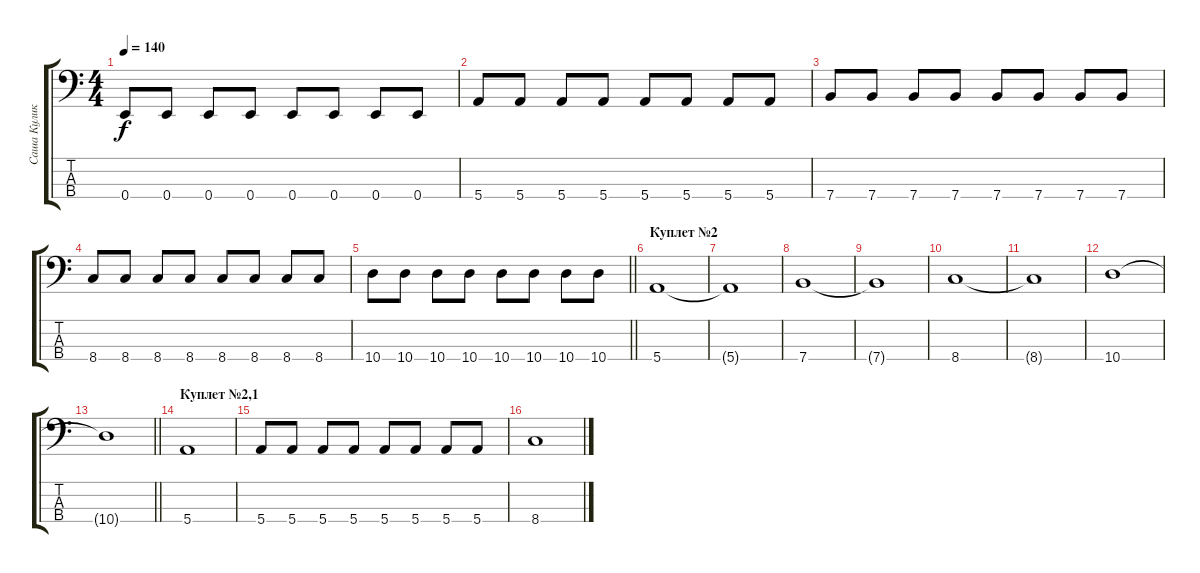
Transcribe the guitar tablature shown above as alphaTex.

\track ("Саша Куликов" "Саша Кулик") {instrument electricbassfinger}
\staff {score tabs}
\tuning (G2 D2 A1 E1) {hide}
\ts (4 4)
\tempo 140
\clef f4
\ks c
0.4.8{dy f} 0.4.8 0.4.8 0.4.8 0.4.8 0.4.8 0.4.8 0.4.8 |
5.4.8 5.4.8 5.4.8 5.4.8 5.4.8 5.4.8 5.4.8 5.4.8 |
7.4.8 7.4.8 7.4.8 7.4.8 7.4.8 7.4.8 7.4.8 7.4.8 |
8.4.8 8.4.8 8.4.8 8.4.8 8.4.8 8.4.8 8.4.8 8.4.8 |
\barLineRight lightlight
10.4.8 10.4.8 10.4.8 10.4.8 10.4.8 10.4.8 10.4.8 10.4.8 |
\section ("" "Куплет №2")
5.4.1 |
5.4{t}.1 |
7.4.1 |
7.4{t}.1 |
8.4.1 |
8.4{t}.1 |
10.4.1 |
\barLineRight lightlight
10.4{t}.1 |
\section ("" "Куплет №2,1")
5.4.1 |
5.4.8 5.4.8 5.4.8 5.4.8 5.4.8 5.4.8 5.4.8 5.4.8 |
8.4.1
